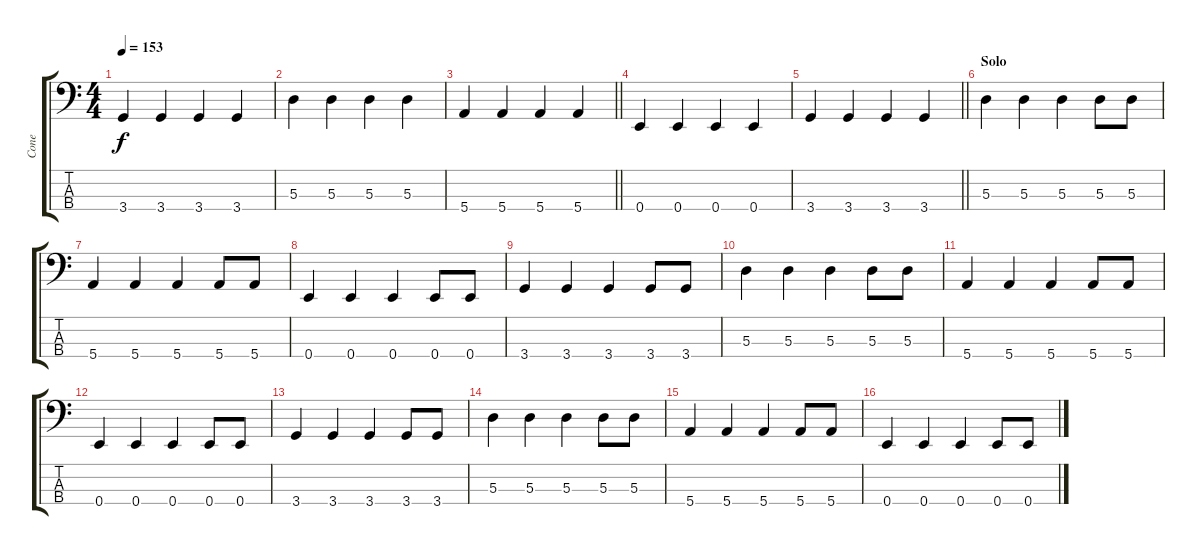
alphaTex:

\track ("Cone" "Cone") {instrument electricbasspick}
\staff {score tabs}
\tuning (G2 D2 A1 E1) {hide}
\ts (4 4)
\tempo 153
\clef f4
\ks c
3.4.4{dy f} 3.4.4 3.4.4 3.4.4 |
5.3.4 5.3.4 5.3.4 5.3.4 |
\barLineRight lightlight
5.4.4 5.4.4 5.4.4 5.4.4 |
0.4.4 0.4.4 0.4.4 0.4.4 |
\barLineRight lightlight
3.4.4 3.4.4 3.4.4 3.4.4 |
\section ("" "Solo")
5.3.4 5.3.4 5.3.4 5.3.8 5.3.8 |
5.4.4 5.4.4 5.4.4 5.4.8 5.4.8 |
0.4.4 0.4.4 0.4.4 0.4.8 0.4.8 |
3.4.4 3.4.4 3.4.4 3.4.8 3.4.8 |
5.3.4 5.3.4 5.3.4 5.3.8 5.3.8 |
5.4.4 5.4.4 5.4.4 5.4.8 5.4.8 |
0.4.4 0.4.4 0.4.4 0.4.8 0.4.8 |
3.4.4 3.4.4 3.4.4 3.4.8 3.4.8 |
5.3.4 5.3.4 5.3.4 5.3.8 5.3.8 |
5.4.4 5.4.4 5.4.4 5.4.8 5.4.8 |
0.4.4 0.4.4 0.4.4 0.4.8 0.4.8
